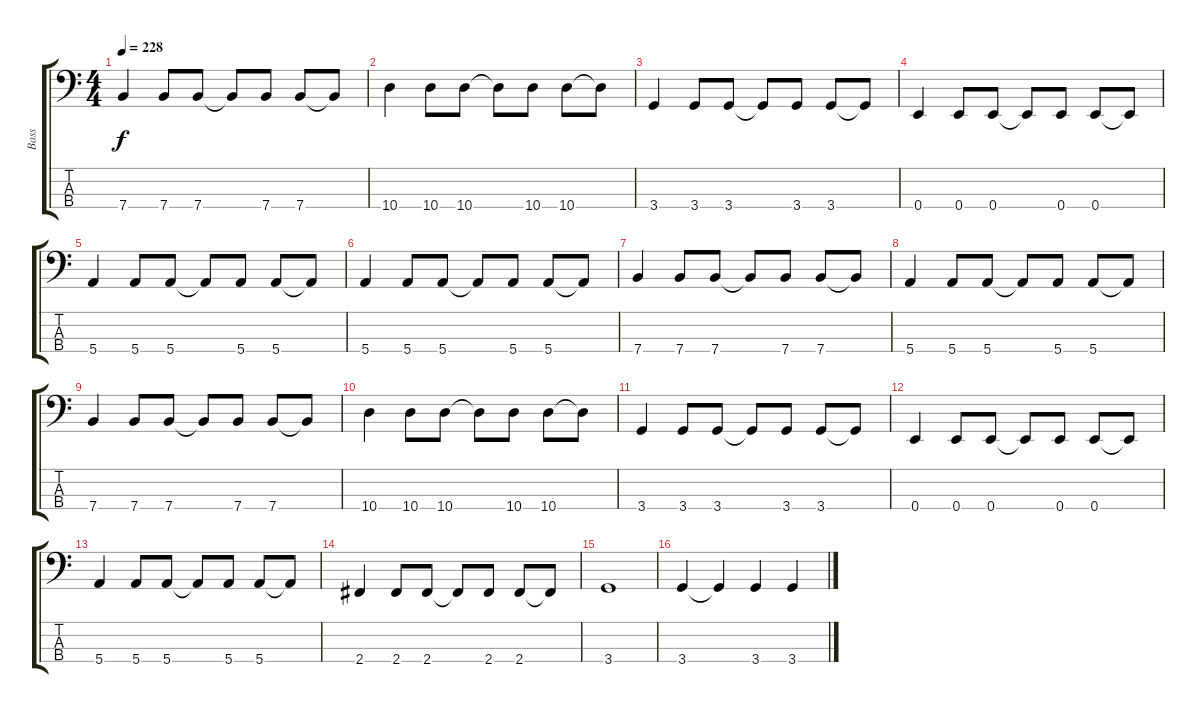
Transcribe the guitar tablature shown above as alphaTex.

\track ("Bass" "Bass") {instrument electricbassfinger}
\staff {score tabs}
\tuning (G2 D2 A1 E1) {hide}
\ts (4 4)
\tempo 228
\clef f4
\ks c
7.4.4{dy f} 7.4.8 7.4.8 7.4{t}.8 7.4.8 7.4.8 7.4{t}.8 |
10.4.4 10.4.8 10.4.8 10.4{t}.8 10.4.8 10.4.8 10.4{t}.8 |
3.4.4 3.4.8 3.4.8 3.4{t}.8 3.4.8 3.4.8 3.4{t}.8 |
0.4.4 0.4.8 0.4.8 0.4{t}.8 0.4.8 0.4.8 0.4{t}.8 |
5.4.4 5.4.8 5.4.8 5.4{t}.8 5.4.8 5.4.8 5.4{t}.8 |
5.4.4 5.4.8 5.4.8 5.4{t}.8 5.4.8 5.4.8 5.4{t}.8 |
7.4.4 7.4.8 7.4.8 7.4{t}.8 7.4.8 7.4.8 7.4{t}.8 |
5.4.4 5.4.8 5.4.8 5.4{t}.8 5.4.8 5.4.8 5.4{t}.8 |
7.4.4 7.4.8 7.4.8 7.4{t}.8 7.4.8 7.4.8 7.4{t}.8 |
10.4.4 10.4.8 10.4.8 10.4{t}.8 10.4.8 10.4.8 10.4{t}.8 |
3.4.4 3.4.8 3.4.8 3.4{t}.8 3.4.8 3.4.8 3.4{t}.8 |
0.4.4 0.4.8 0.4.8 0.4{t}.8 0.4.8 0.4.8 0.4{t}.8 |
5.4.4 5.4.8 5.4.8 5.4{t}.8 5.4.8 5.4.8 5.4{t}.8 |
2.4.4 2.4.8 2.4.8 2.4{t}.8 2.4.8 2.4.8 2.4{t}.8 |
3.4.1 |
3.4.4 3.4{t}.4 3.4.4 3.4.4
